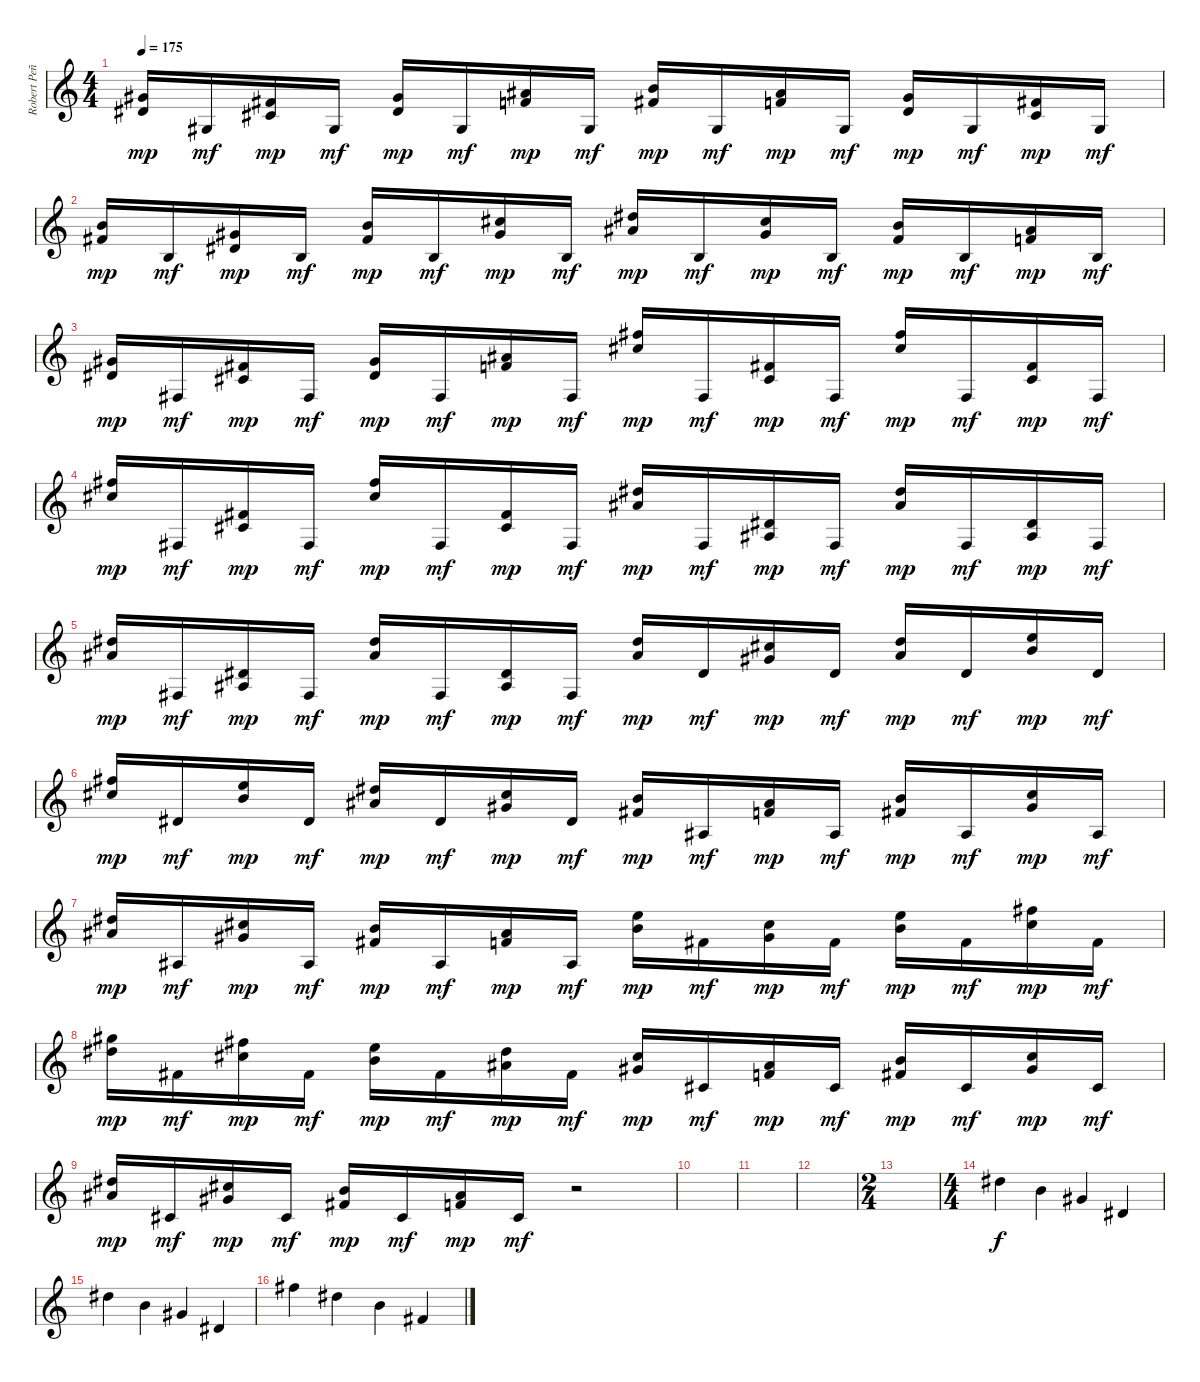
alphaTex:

\track ("Robert Peña de Kamus, Keyboard 2" "Robert Peñ") {instrument brightacousticpiano}
\staff {score}
\tuning (Eb4 Bb3 Gb3 Db3 Ab2 Eb2) {hide}
\ts (4 4)
\tempo 175
\clef g2
\ks c
(5.1 5.2).16{dy mp} 2.3.16{dy mf} (3.1 3.2).16{dy mp} 2.3.16{dy mf} (5.1 5.2).16{dy mp} 2.3.16{dy mf} (7.1 7.2).16{dy mp} 2.3.16{dy mf} (8.1 8.2).16{dy mp} 2.3.16{dy mf} (7.1 7.2).16{dy mp} 2.3.16{dy mf} (5.1 5.2).16{dy mp} 2.3.16{dy mf} (3.1 3.2).16{dy mp} 2.3.16{dy mf} |
(8.1 8.2).16{dy mp} 5.3.16{dy mf} (5.1 5.2).16{dy mp} 5.3.16{dy mf} (8.1 8.2).16{dy mp} 5.3.16{dy mf} (10.1 10.2).16{dy mp} 5.3.16{dy mf} (12.1 12.2).16{dy mp} 5.3.16{dy mf} (10.1 10.2).16{dy mp} 5.3.16{dy mf} (8.1 8.2).16{dy mp} 5.3.16{dy mf} (7.1 7.2).16{dy mp} 5.3.16{dy mf} |
(5.1 5.2).16{dy mp} 0.3.16{dy mf} (3.1 3.2).16{dy mp} 0.3.16{dy mf} (5.1 5.2).16{dy mp} 0.3.16{dy mf} (7.1 7.2).16{dy mp} 0.3.16{dy mf} (10.1 20.2).16{dy mp} 0.3.16{dy mf} (3.2 12.3).16{dy mp} 0.3.16{dy mf} (10.1 20.2).16{dy mp} 0.3.16{dy mf} (3.2 12.3).16{dy mp} 0.3.16{dy mf} |
(10.1 20.2).16{dy mp} 0.3.16{dy mf} (3.2 12.3).16{dy mp} 0.3.16{dy mf} (10.1 20.2).16{dy mp} 0.3.16{dy mf} (3.2 12.3).16{dy mp} 0.3.16{dy mf} (7.1 17.2).16{dy mp} 0.3.16{dy mf} (0.2 9.3).16{dy mp} 0.3.16{dy mf} (7.1 17.2).16{dy mp} 0.3.16{dy mf} (0.2 9.3).16{dy mp} 0.3.16{dy mf} |
(7.1 17.2).16{dy mp} 0.3.16{dy mf} (0.2 9.3).16{dy mp} 0.3.16{dy mf} (7.1 17.2).16{dy mp} 0.3.16{dy mf} (0.2 9.3).16{dy mp} 0.3.16{dy mf} (7.1 17.2).16{dy mp} 5.2.16{dy mf} (5.1 15.2).16{dy mp} 5.2.16{dy mf} (7.1 17.2).16{dy mp} 5.2.16{dy mf} (8.1 18.2).16{dy mp} 5.2.16{dy mf} |
(10.1 20.2).16{dy mp} 5.2.16{dy mf} (8.1 18.2).16{dy mp} 5.2.16{dy mf} (7.1 17.2).16{dy mp} 5.2.16{dy mf} (5.1 15.2).16{dy mp} 5.2.16{dy mf} (3.1 13.2).16{dy mp} 0.2.16{dy mf} (2.1 12.2).16{dy mp} 0.2.16{dy mf} (3.1 13.2).16{dy mp} 0.2.16{dy mf} (5.1 15.2).16{dy mp} 0.2.16{dy mf} |
(7.1 17.2).16{dy mp} 0.2.16{dy mf} (5.1 15.2).16{dy mp} 0.2.16{dy mf} (3.1 13.2).16{dy mp} 0.2.16{dy mf} (2.1 12.2).16{dy mp} 0.2.16{dy mf} (8.1 18.2).16{dy mp} 8.2.16{dy mf} (5.1 15.2).16{dy mp} 8.2.16{dy mf} (8.1 18.2).16{dy mp} 8.2.16{dy mf} (10.1 20.2).16{dy mp} 8.2.16{dy mf} |
(12.1 22.2).16{dy mp} 8.2.16{dy mf} (10.1 20.2).16{dy mp} 8.2.16{dy mf} (8.1 18.2).16{dy mp} 8.2.16{dy mf} (7.1 17.2).16{dy mp} 8.2.16{dy mf} (5.1 15.2).16{dy mp} 3.2.16{dy mf} (2.1 12.2).16{dy mp} 3.2.16{dy mf} (3.1 13.2).16{dy mp} 3.2.16{dy mf} (5.1 15.2).16{dy mp} 3.2.16{dy mf} |
(7.1 17.2).16{dy mp} 3.2.16{dy mf} (5.1 15.2).16{dy mp} 3.2.16{dy mf} (3.1 13.2).16{dy mp} 3.2.16{dy mf} (2.1 12.2).16{dy mp} 3.2.16{dy mf} r.2 |
|
|
|
\ts (2 4)
|
\ts (4 4)
12.1.4{dy f instrument orchestralharp} 8.1.4 5.1.4 0.1.4 |
12.1.4 8.1.4 5.1.4 0.1.4 |
15.1.4 12.1.4 8.1.4 3.1.4
